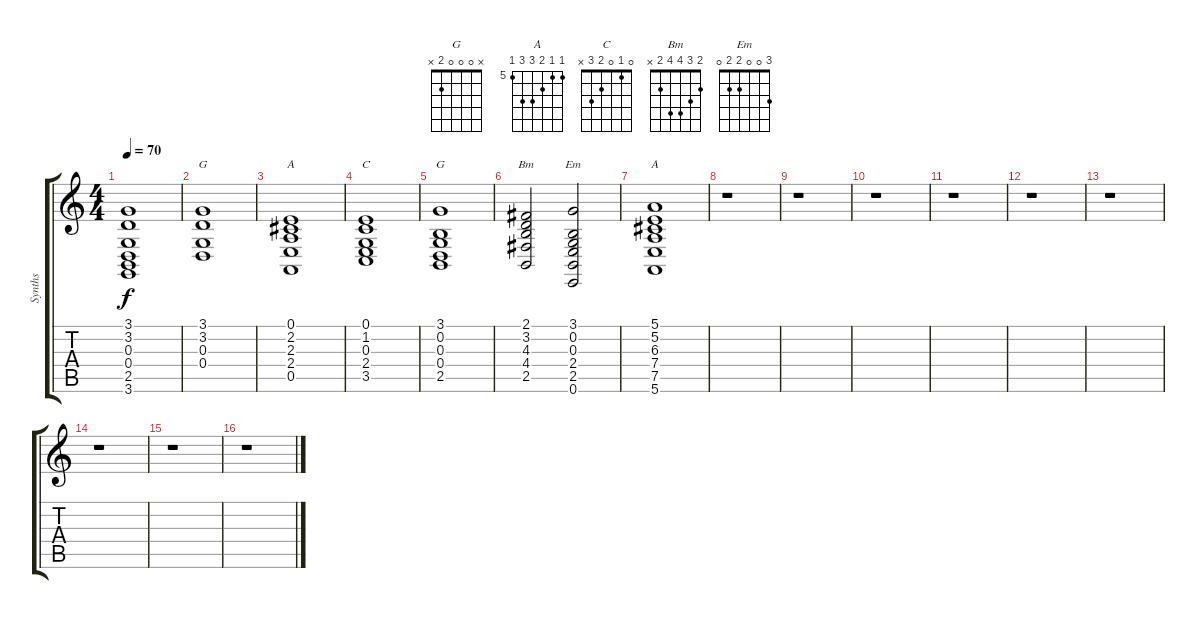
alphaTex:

\track ("Synths" "Synths") {instrument synthstrings1}
\staff {score tabs}
\tuning (E4 B3 G3 D3 A2 E2) {hide}
\chord ("G" 3 3 0 0 x x)
\chord ("A" 0 2 2 2 0 x)
\chord ("C" 0 1 0 2 3 x)
\chord ("G" x 0 0 0 2 x)
\chord ("Bm" 2 3 4 4 2 x)
\chord ("Em" 3 0 0 2 2 0)
\chord ("A" 5 5 6 7 7 5) {firstfret 5}
\ts (4 4)
\tempo 70
\clef g2
\ks c
(3.1 3.2 0.3 0.4 2.5 3.6).1{dy f} |
(3.1 3.2 0.3 0.4).1{ch "G"} |
(0.1 2.2 2.3 2.4 0.5).1{ch "A"} |
(0.1 1.2 0.3 2.4 3.5).1{ch "C"} |
(3.1 0.2 0.3 0.4 2.5).1{ch "G"} |
(2.1 3.2 4.3 4.4 2.5).2{ch "Bm"} (3.1 0.2 0.3 2.4 2.5 0.6).2{ch "Em"} |
(5.1 5.2 6.3 7.4 7.5 5.6).1{ch "A"} |
r.1 |
r.1 |
r.1 |
r.1 |
r.1 |
r.1 |
r.1 |
r.1 |
r.1
